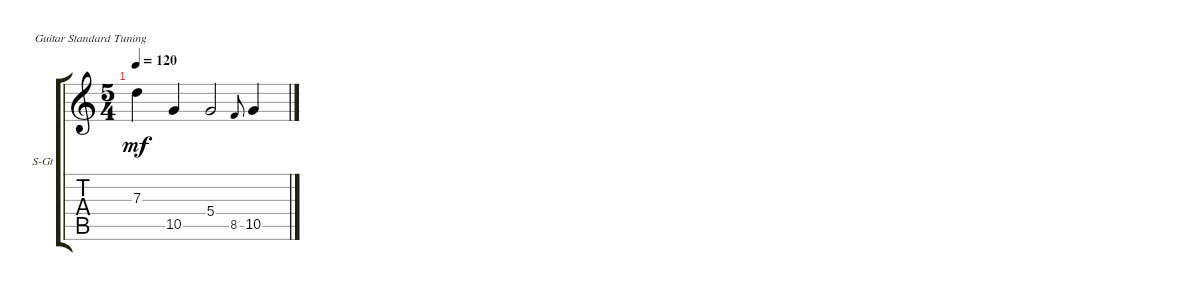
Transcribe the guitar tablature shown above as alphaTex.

\bracketExtendMode groupsimilarinstruments
\firstSystemTrackNameOrientation horizontal
\otherSystemsTrackNameOrientation horizontal
\track ("Track 1" "S-Gt") {instrument acousticguitarsteel}
\staff {score tabs}
\tuning (E4 B3 G3 D3 A2 E2)
\ts (5 4)
\tempo 120
\clef g2
\ks c
7.3.4{dy mf instrument acousticguitarsteel beam Down} 10.5.4{beam Up} 5.4.2{beam Up} 8.5.8{gr onbeat beam Up} 10.5.4{beam Up}
